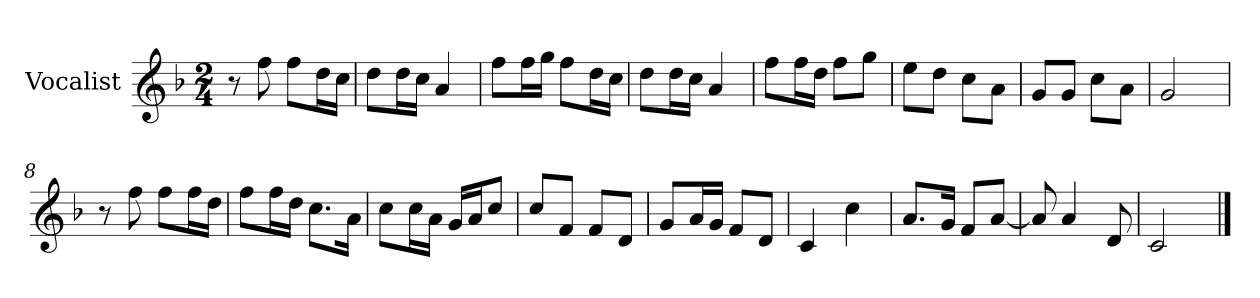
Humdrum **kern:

**kern
*part1
*staff1
*I"Vocalist
*k[b-]
*F:
*M2/4
=
8r
8ff
8ffL
16ddL
16ccJJ
=1
8ddL
16ddL
16ccJJ
4a
=2
8ffL
16ffL
16ggJJ
8ffL
16ddL
16ccJJ
=3
8ddL
16ddL
16ccJJ
4a
=4
8ffL
16ffL
16ddJJ
8ffL
8ggJ
=5
8eeL
8ddJ
8ccL
8aJ
=6
8gL
8gJ
8ccL
8aJ
=7
2g
=8
8r
8ff
8ffL
16ffL
16ddJJ
=9
8ffL
16ffL
16ddJJ
8.ccL
16aJk
=10
8ccL
16ccL
16aJJ
16gLL
16aJ
8ccJ
=11
8ccL
8fJ
8fL
8dJ
=12
8gL
16aL
16gJJ
8fL
8dJ
=13
4c
4cc
=14
8.aL
16gJk
8fL
[8aJ
=15
8a]
4a
8d
=16
2c
==
*-
